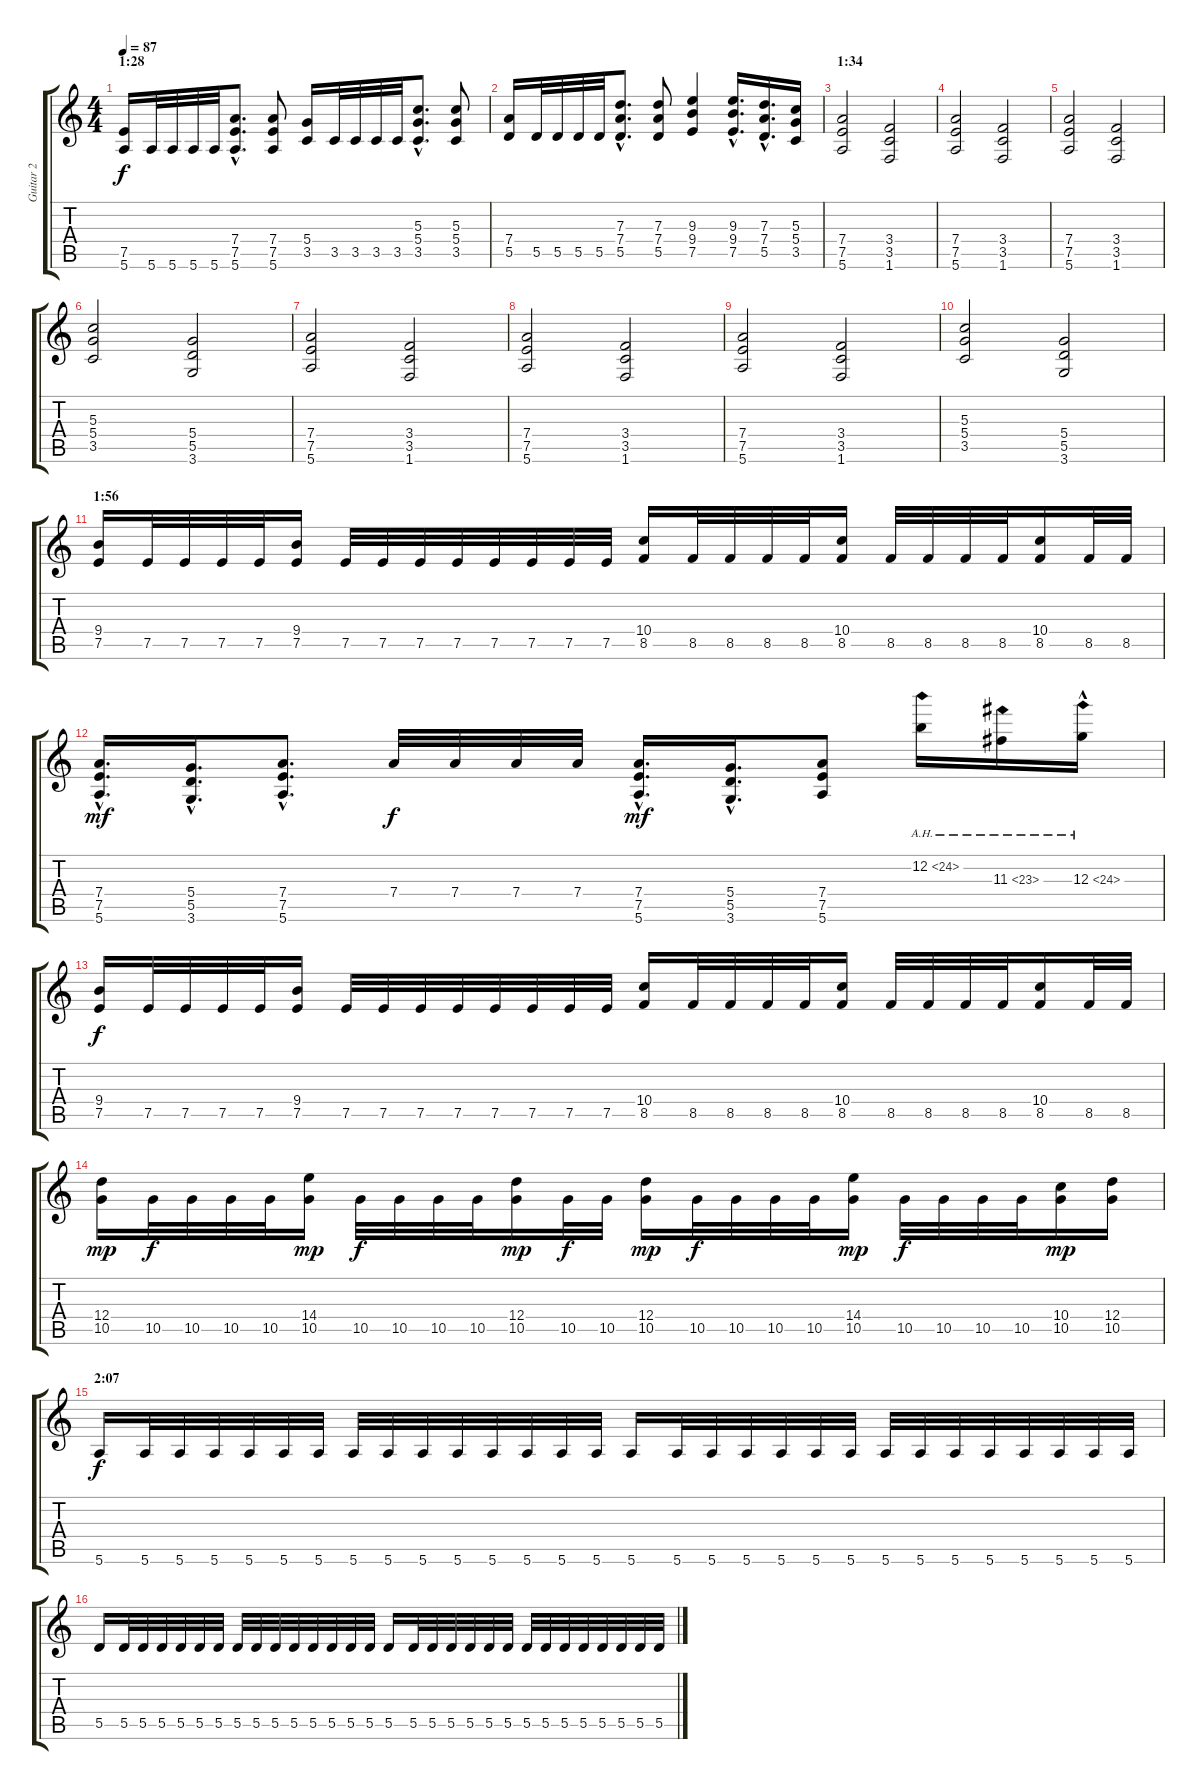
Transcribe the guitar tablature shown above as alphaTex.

\track ("Guitar 2" "Guitar 2") {instrument distortionguitar}
\staff {score tabs}
\tuning (E4 B3 G3 D3 A2 E2) {hide}
\ts (4 4)
\section ("" "1:28")
\tempo 87
\clef g2
\ks c
(7.5 5.6).16{dy f balance 8} 5.6.32 5.6.32 5.6.32 5.6.32 (7.4{hac} 7.5{hac} 5.6{hac}).8{d} (7.4 7.5 5.6).8 (5.4 3.5).16 3.5.32 3.5.32 3.5.32 3.5.32 (5.3{hac} 5.4{hac} 3.5{hac}).8{d} (5.3 5.4 3.5).8 |
(7.4 5.5).16 5.5.32 5.5.32 5.5.32 5.5.32 (7.3{hac} 7.4{hac} 5.5{hac}).8{d} (7.3 7.4 5.5).8 (9.3 9.4 7.5).4 (9.3{hac} 9.4{hac} 7.5{hac}).16{d} (7.3{hac} 7.4{hac} 5.5{hac}).16{d} (5.3 5.4 3.5).16 |
\section ("" "1:34")
(7.4 7.5 5.6).2{balance 3} (3.4 3.5 1.6).2 |
(7.4 7.5 5.6).2 (3.4 3.5 1.6).2 |
(7.4 7.5 5.6).2 (3.4 3.5 1.6).2 |
(5.3 5.4 3.5).2 (5.4 5.5 3.6).2 |
(7.4 7.5 5.6).2 (3.4 3.5 1.6).2 |
(7.4 7.5 5.6).2 (3.4 3.5 1.6).2 |
(7.4 7.5 5.6).2 (3.4 3.5 1.6).2 |
(5.3 5.4 3.5).2 (5.4 5.5 3.6).2 |
\section ("" "1:56")
(9.4 7.5).16 7.5.32 7.5.32 7.5.32 7.5.32 (9.4 7.5).16 7.5.32 7.5.32 7.5.32 7.5.32 7.5.32 7.5.32 7.5.32 7.5.32 (10.4 8.5).16 8.5.32 8.5.32 8.5.32 8.5.32 (10.4 8.5).16 8.5.32 8.5.32 8.5.32 8.5.32 (10.4 8.5).16 8.5.32 8.5.32 |
(7.4{hac} 7.5{hac} 5.6{hac}).16{d dy mf} (5.4{hac} 5.5{hac} 3.6{hac}).16{d} (7.4{hac} 7.5{hac} 5.6{hac}).8{d} 7.4.32{dy f} 7.4.32 7.4.32 7.4.32 (7.4{hac} 7.5{hac} 5.6{hac}).16{d dy mf} (5.4{hac} 5.5{hac} 3.6{hac}).16{d} (7.4 7.5 5.6).8 12.2{ah 12}.16 11.3{ah 12}.16 12.3{ah 12 hac}.16 |
(9.4 7.5).16{dy f} 7.5.32 7.5.32 7.5.32 7.5.32 (9.4 7.5).16 7.5.32 7.5.32 7.5.32 7.5.32 7.5.32 7.5.32 7.5.32 7.5.32 (10.4 8.5).16 8.5.32 8.5.32 8.5.32 8.5.32 (10.4 8.5).16 8.5.32 8.5.32 8.5.32 8.5.32 (10.4 8.5).16 8.5.32 8.5.32 |
(12.4 10.5).16{dy mp} 10.5.32{dy f} 10.5.32 10.5.32 10.5.32 (14.4 10.5).16{dy mp} 10.5.32{dy f} 10.5.32 10.5.32 10.5.32 (12.4 10.5).16{dy mp} 10.5.32{dy f} 10.5.32 (12.4 10.5).16{dy mp} 10.5.32{dy f} 10.5.32 10.5.32 10.5.32 (14.4 10.5).16{dy mp} 10.5.32{dy f} 10.5.32 10.5.32 10.5.32 (10.4 10.5).16{dy mp} (12.4 10.5).16 |
\section ("" "2:07")
5.6.16{dy f} 5.6.32 5.6.32 5.6.32 5.6.32 5.6.32 5.6.32 5.6.32 5.6.32 5.6.32 5.6.32 5.6.32 5.6.32 5.6.32 5.6.32 5.6.16 5.6.32 5.6.32 5.6.32 5.6.32 5.6.32 5.6.32 5.6.32 5.6.32 5.6.32 5.6.32 5.6.32 5.6.32 5.6.32 5.6.32 |
5.5.16 5.5.32 5.5.32 5.5.32 5.5.32 5.5.32 5.5.32 5.5.32 5.5.32 5.5.32 5.5.32 5.5.32 5.5.32 5.5.32 5.5.32 5.5.16 5.5.32 5.5.32 5.5.32 5.5.32 5.5.32 5.5.32 5.5.32 5.5.32 5.5.32 5.5.32 5.5.32 5.5.32 5.5.32 5.5.32
